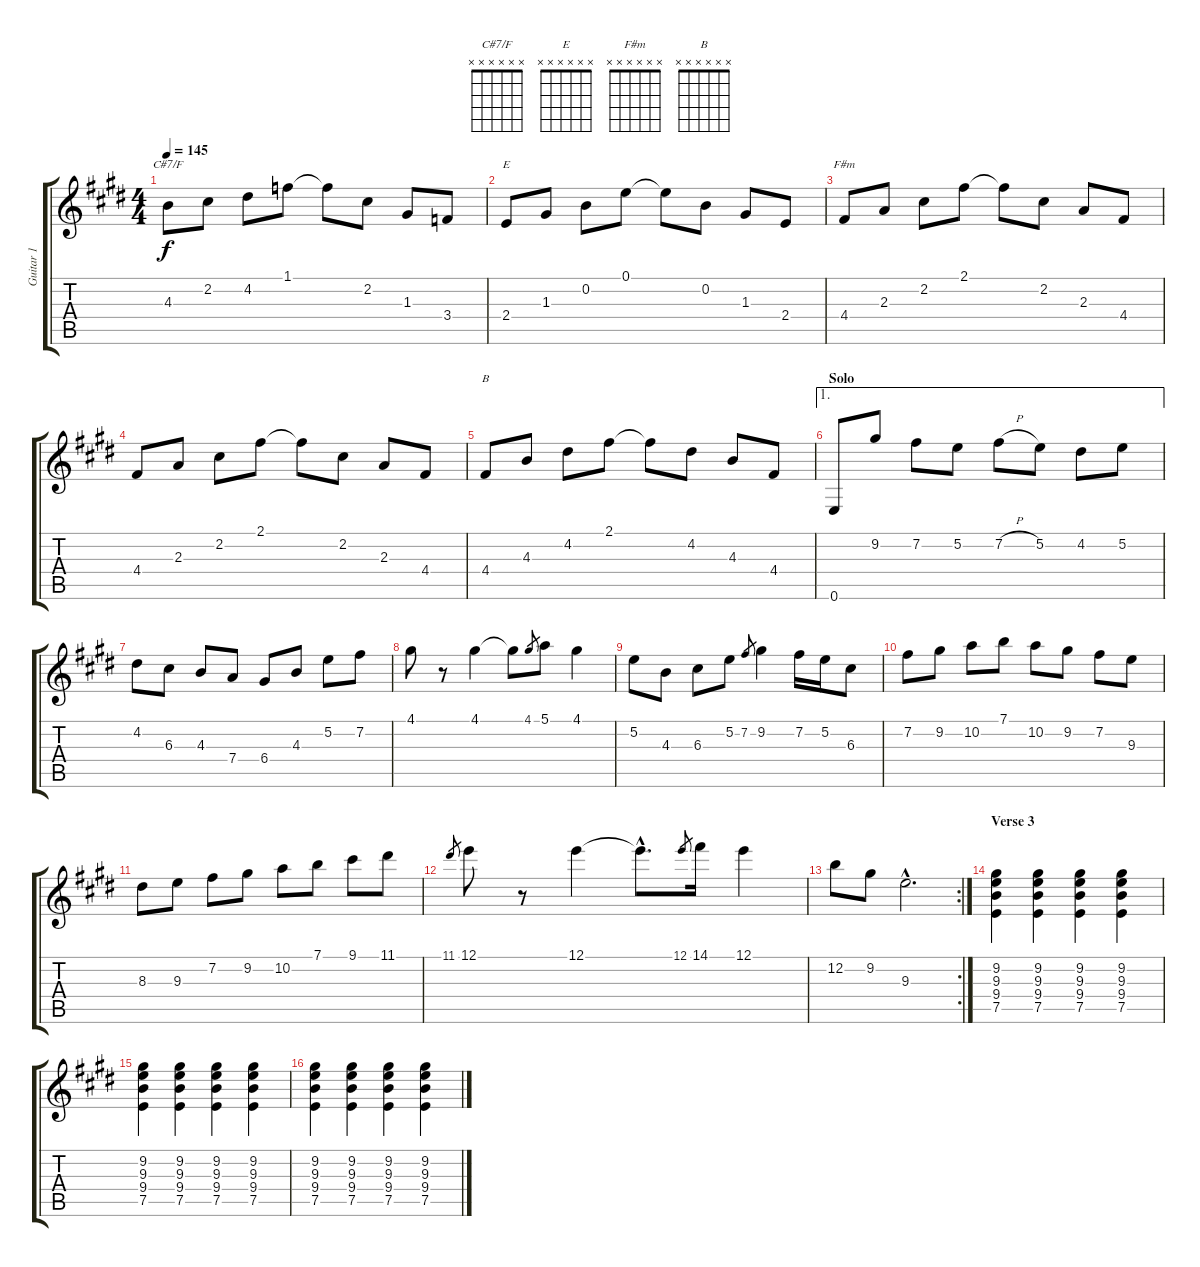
\track ("Guitar 1" "Guitar 1") {instrument distortionguitar}
\staff {score tabs}
\tuning (E4 B3 G3 D3 A2 E2) {hide}
\chord ("C#7/F" x x x x x x)
\chord ("E" x x x x x x)
\chord ("F#m" x x x x x x)
\chord ("B" x x x x x x)
\ts (4 4)
\tempo 145
\clef g2
\ks e
4.3.8{ch "C#7/F" dy f} 2.2.8 4.2.8 1.1.8 1.1{t}.8 2.2.8 1.3.8 3.4.8 |
2.4.8{ch "E"} 1.3.8 0.2.8 0.1.8 0.1{t}.8 0.2.8 1.3.8 2.4.8 |
4.4.8{ch "F#m"} 2.3.8 2.2.8 2.1.8 2.1{t}.8 2.2.8 2.3.8 4.4.8 |
4.4.8 2.3.8 2.2.8 2.1.8 2.1{t}.8 2.2.8 2.3.8 4.4.8 |
4.4.8{ch "B"} 4.3.8 4.2.8 2.1.8 2.1{t}.8 4.2.8 4.3.8 4.4.8 |
\ae 1
\section ("" "Solo")
0.6.8{volume 13} 9.2.8 7.2.8 5.2.8 7.2{h}.8 5.2.8 4.2.8 5.2.8 |
4.2.8 6.3.8 4.3.8 7.4.8 6.4.8 4.3.8 5.2.8 7.2.8 |
4.1.8 r.8 4.1.4 4.1{t}.8 4.1.8{gr} 5.1.8 4.1.4 |
5.2.8 4.3.8 6.3.8 5.2.8 7.2.8{gr} 9.2.4 7.2.16 5.2.16 6.3.8 |
7.2.8 9.2.8 10.2.8 7.1.8 10.2.8 9.2.8 7.2.8 9.3.8 |
8.3.8 9.3.8 7.2.8 9.2.8 10.2.8 7.1.8 9.1.8 11.1.8 |
11.1.8{gr} 12.1.8 r.8 12.1.4 12.1{hac t}.8{d} 12.1.8{gr} 14.1.16 12.1.4 |
\rc 2
12.2.8 9.2.8 9.3{hac}.2{d} |
\section ("" "Verse 3")
(9.2 9.3 9.4 7.5).4{volume 10} (9.2 9.3 9.4 7.5).4 (9.2 9.3 9.4 7.5).4 (9.2 9.3 9.4 7.5).4 |
(9.2 9.3 9.4 7.5).4 (9.2 9.3 9.4 7.5).4 (9.2 9.3 9.4 7.5).4 (9.2 9.3 9.4 7.5).4 |
(9.2 9.3 9.4 7.5).4 (9.2 9.3 9.4 7.5).4 (9.2 9.3 9.4 7.5).4 (9.2 9.3 9.4 7.5).4
